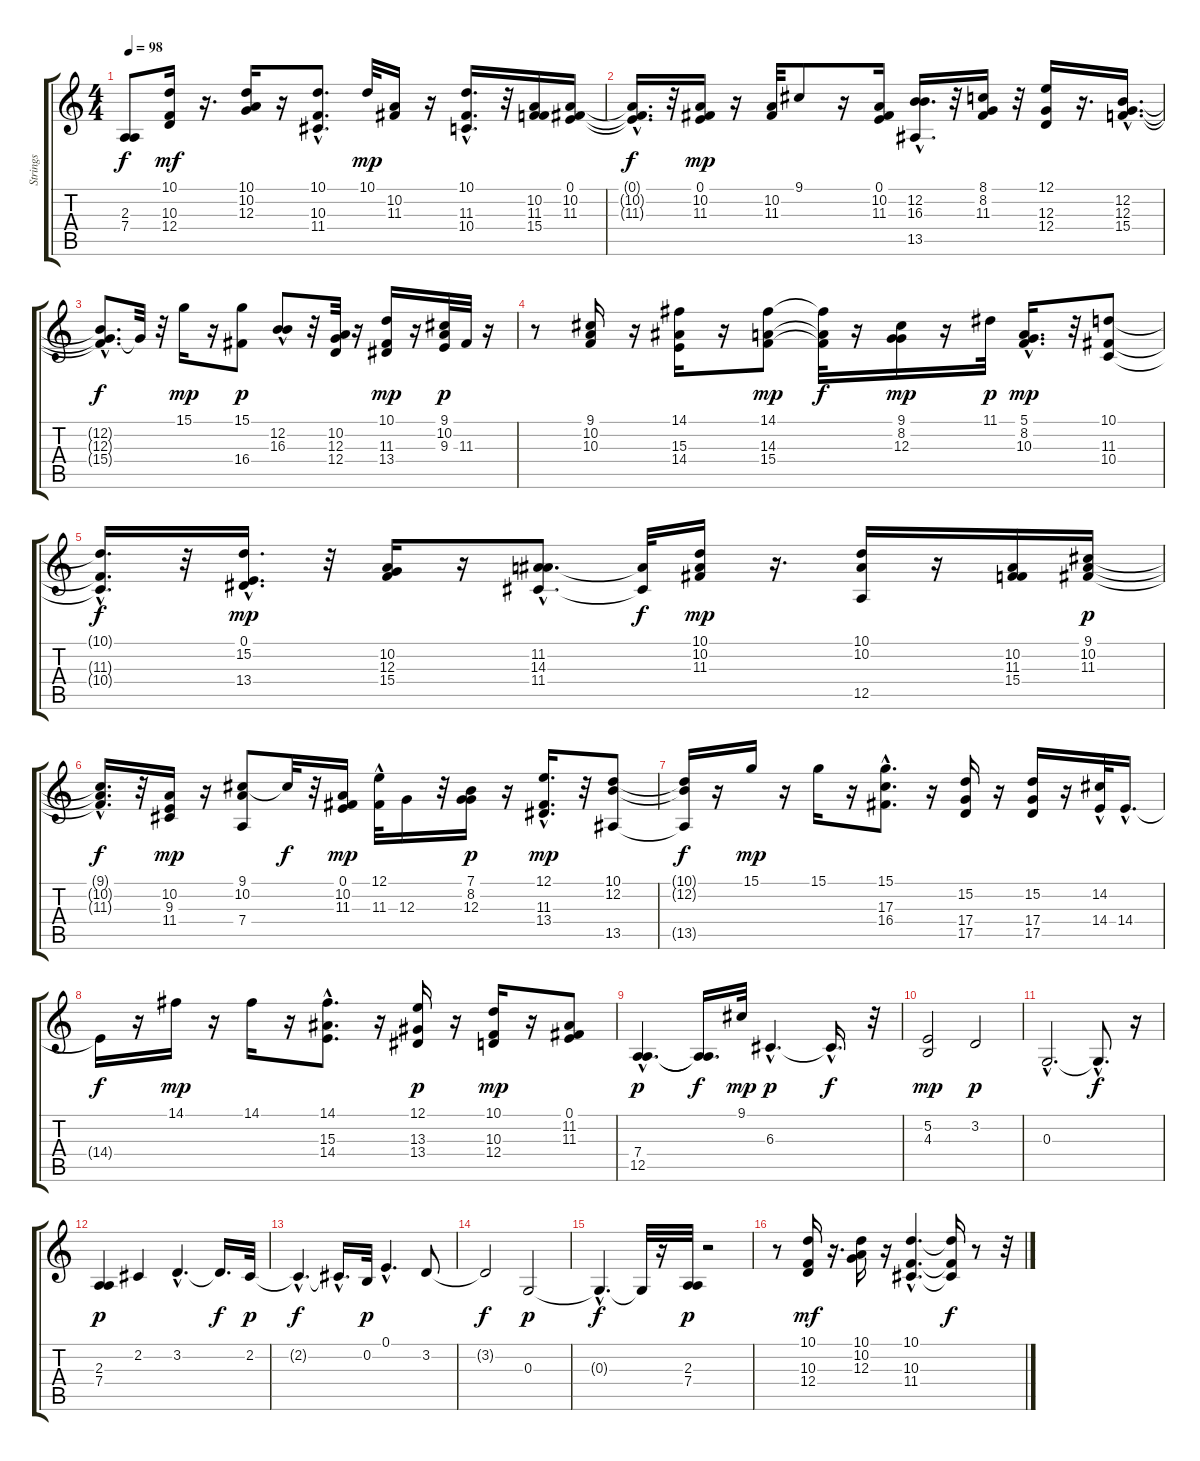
\track ("Strings" "Strings") {instrument stringensemble1}
\staff {score tabs}
\tuning (E4 B3 G3 D3 A2 E2) {hide}
\ts (4 4)
\tempo 98
\clef g2
\ks c
(2.3{t} 7.4{t}).8{dy f} (10.1 10.3 12.4).16{dy mf} r.16{d} (10.1 10.2 12.3).16 r.16 (10.1{hac} 10.3{hac} 11.4{hac}).8{d} 10.1.32{dy mp} (10.2 11.3).16 r.16 (10.1{hac} 11.3{hac} 10.4).16{d} r.32 (10.2 11.3 15.4).16 (0.1 10.2 11.3).16 |
(0.1{t} 10.2{hac t} 11.3{hac t}).16{d dy f} r.32 (0.1 10.2 11.3).16{dy mp} r.16 (10.2 11.3).32 9.1.8 r.16 (0.1 10.2 11.3).16 (12.2{hac} 16.3 13.5{hac}).16{d} r.32 (8.1 8.2 11.3).16 r.32 (12.1 12.3 12.4).16 r.16{d} (12.2{hac} 12.3{hac} 15.4{hac}).16{d} |
(12.2{t} 12.3{hac t} 15.4{t}).8{d dy f} 12.3{t}.32 r.32 15.1.16{dy mp} r.16 (15.1 16.4).8{dy p} (12.2 16.3{hac}).8 r.32 (10.2 12.3 12.4).32 r.16 (10.1 11.3 13.4).16{dy mp} r.16 (9.1 10.2 9.3).32{dy p} 11.3.32 r.16 |
r.8 (9.1 10.2 10.3).16 r.16 (14.1 15.3 14.4).16 r.16 (14.1 14.3 15.4).8{dy mp} (14.1{t} 14.3{t} 15.4{t}).32{dy f} r.16 (9.1 8.2 12.3).16{dy mp} r.16 11.1.32{dy p} (5.1{hac} 8.2 10.3).16{d dy mp} r.32 (10.1 11.3 10.4).8 |
(10.1{hac t} 11.3{hac t} 10.4{hac t}).16{d dy f} r.32 (0.1{hac} 15.2 13.4).16{d dy mp} r.32 (10.2 12.3 15.4).16 r.16 (11.2{hac} 14.3{hac} 11.4{hac}).8{d} (14.3{t} 11.4{t}).32{dy f} (10.1 10.2 11.3).16{dy mp} r.16{d} (10.1 10.2 12.5).16 r.16 (10.2 11.3 15.4).16 (9.1 10.2 11.3).16{dy p} |
(9.1{hac t} 10.2{hac t} 11.3{hac t}).16{d dy f} r.32 (10.2 9.3 11.4).16{dy mp} r.16 (9.1 10.2 7.4).8 9.1{t}.32{dy f} r.32 (0.1 10.2 11.3).16{dy mp} (12.1{hac} 11.3{hac}).32 12.3.16 r.32 (7.1 8.2 12.3).16{dy p} r.16 (12.1{hac} 11.3{hac} 13.4{hac}).16{d dy mp} r.32 (10.1 12.2 13.5).8 |
(10.1{t} 12.2{t} 13.5{t}).16{dy f} r.16 15.1.16{dy mp} r.16 15.1.16 r.16 (15.1{hac} 17.3{hac} 16.4{hac}).8{d} r.16 (15.2 17.4 17.5).16 r.16 (15.2 17.4 17.5).16 r.16 (14.2{hac} 14.4).32 14.4{hac}.16{d} |
14.4{t}.16{dy f} r.16 14.1.16{dy mp} r.16 14.1.16 r.16 (14.1{hac} 15.3 14.4).8{d} r.16 (12.1 13.3 13.4).16{dy p} r.16 (10.1 10.3 12.4).16{dy mp} r.16 (0.1 11.2 11.3).8 |
(7.4{hac} 12.5{hac}).4{d dy p} (7.4{t} 12.5{t}).16{d dy f} 9.1.32{dy mp} 6.3{hac}.4{d dy p} 6.3{hac t}.16{d dy f} r.32 |
(5.2 4.3).2{dy mp} 3.2.2{dy p} |
0.3{hac}.2{d} 0.3{hac t}.8{d dy f} r.16 |
(2.3 7.4).4{dy p} 2.2.4 3.2{hac}.4{d} 3.2{t}.16{d dy f} 2.2.32{dy p} |
2.2{hac t}.4{d dy f} 2.2{hac t}.16{d} 0.2.32{dy p} 0.1{hac}.4{d} 3.2.8 |
3.2{t}.2{dy f} 0.3.2{dy p} |
0.3{hac t}.4{d dy f} 0.3{t}.32 r.16 (2.3 7.4).32{dy p} r.2 |
r.8 (10.1 10.3 12.4).16{dy mf} r.16{d} (10.1 10.2 12.3).16 r.16 (10.1{hac} 10.3{hac} 11.4{hac}).4{d} (10.1{t} 10.3{t} 11.4{t}).16{dy f} r.8 r.32
